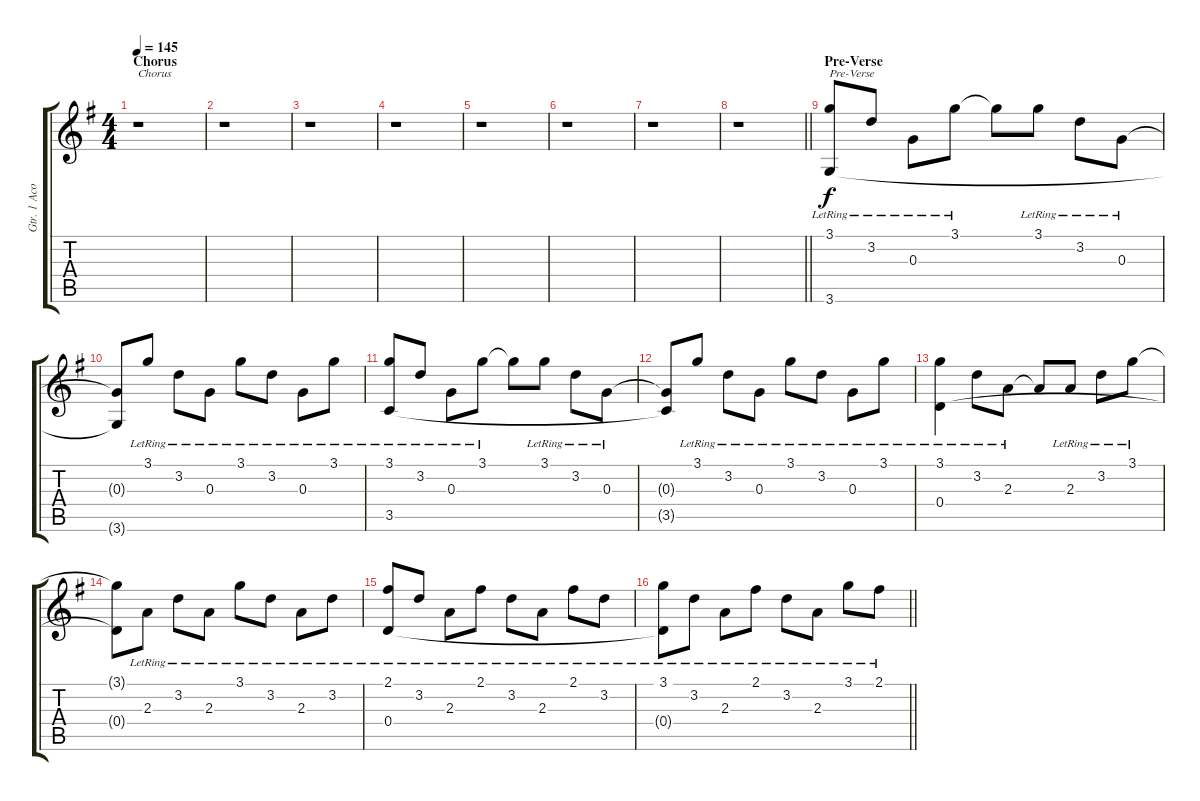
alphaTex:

\track ("Gtr. 1 Acoustic" "Gtr. 1 Aco") {instrument acousticguitarsteel}
\staff {score tabs}
\tuning (E4 B3 G3 D3 A2 E2) {hide}
\ts (4 4)
\section ("" "Chorus")
\tempo 145
\clef g2
\ks g
r.1{txt "Chorus" dy f} |
r.1 |
r.1 |
r.1 |
r.1 |
r.1 |
r.1 |
\barLineRight lightlight
r.1 |
\section ("" "Pre-Verse")
(3.1{lr} 3.6{lr}).8{txt "Pre-Verse"} 3.2{lr}.8 0.3{lr}.8 3.1{lr}.8 3.1{t}.8 3.1{lr}.8 3.2{lr}.8 0.3{lr}.8 |
(0.3{t} 3.6{t}).8 3.1{lr}.8 3.2{lr}.8 0.3{lr}.8 3.1{lr}.8 3.2{lr}.8 0.3{lr}.8 3.1{lr}.8 |
(3.1{lr} 3.5{lr}).8 3.2{lr}.8 0.3{lr}.8 3.1{lr}.8 3.1{t}.8 3.1{lr}.8 3.2{lr}.8 0.3{lr}.8 |
(0.3{t} 3.5{t}).8 3.1{lr}.8 3.2{lr}.8 0.3{lr}.8 3.1{lr}.8 3.2{lr}.8 0.3{lr}.8 3.1{lr}.8 |
(3.1{lr} 0.4{lr}).4 3.2{lr}.8 2.3{lr}.8 2.3{t}.8 2.3{lr}.8 3.2{lr}.8 3.1{lr}.8 |
(3.1{t} 0.4{t}).8 2.3{lr}.8 3.2{lr}.8 2.3{lr}.8 3.1{lr}.8 3.2{lr}.8 2.3{lr}.8 3.2{lr}.8 |
(2.1{lr} 0.4{lr}).8 3.2{lr}.8 2.3{lr}.8 2.1{lr}.8 3.2{lr}.8 2.3{lr}.8 2.1{lr}.8 3.2{lr}.8 |
\barLineRight lightlight
(3.1{lr} 0.4{t}).8 3.2{lr}.8 2.3{lr}.8 2.1{lr}.8 3.2{lr}.8 2.3{lr}.8 3.1{lr}.8 2.1{lr}.8
